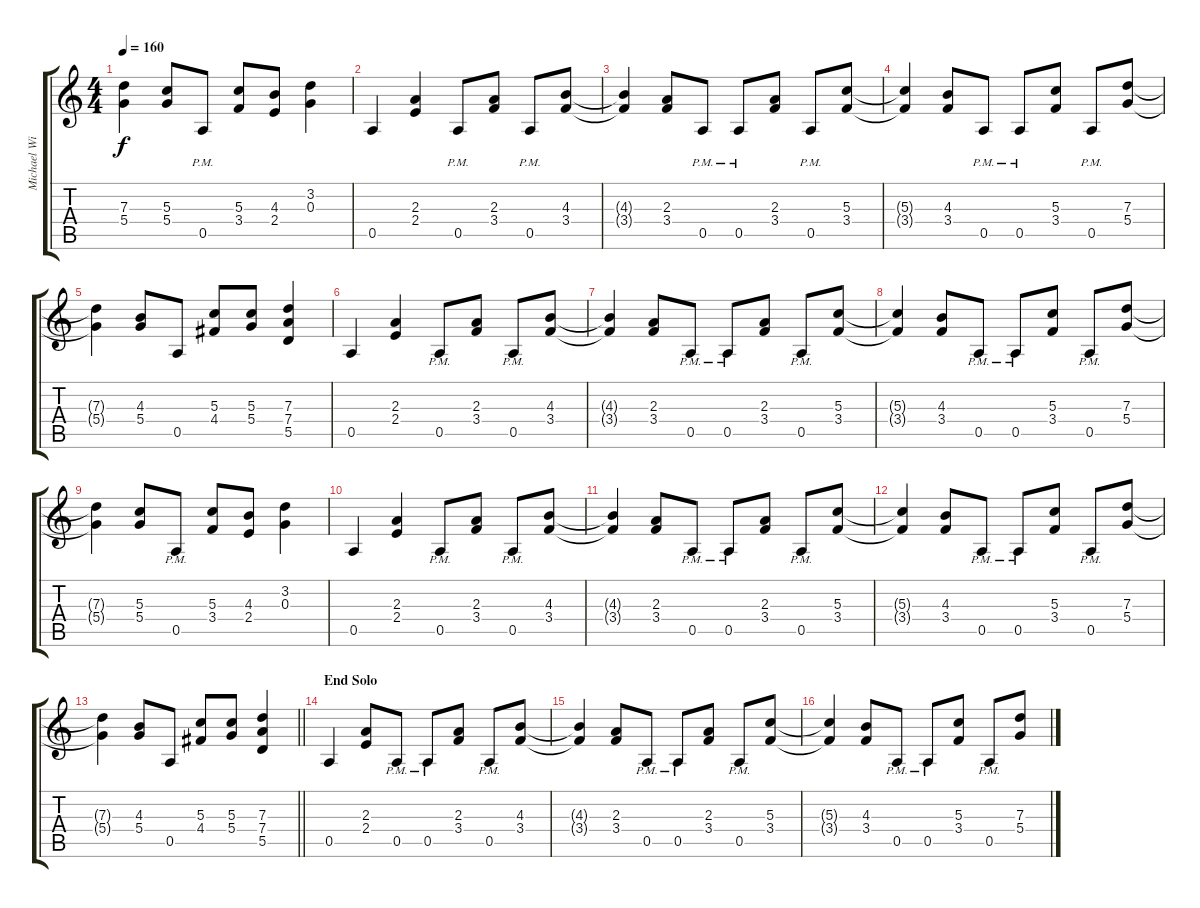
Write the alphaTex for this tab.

\track ("Michael Wilton" "Michael Wi") {instrument distortionguitar}
\staff {score tabs}
\tuning (E4 B3 G3 D3 A2 E2) {hide}
\ts (4 4)
\tempo 160
\clef g2
\ks c
(7.3{t} 5.4{t}).4{dy f} (5.3 5.4).8 0.5{pm}.8 (5.3 3.4).8 (4.3 2.4).8 (3.2 0.3).4 |
0.5.4 (2.3 2.4).4 0.5{pm}.8 (2.3 3.4).8 0.5{pm}.8 (4.3 3.4).8 |
(4.3{t} 3.4{t}).4 (2.3 3.4).8 0.5{pm}.8 0.5{pm}.8 (2.3 3.4).8 0.5{pm}.8 (5.3 3.4).8 |
(5.3{t} 3.4{t}).4 (4.3 3.4).8 0.5{pm}.8 0.5{pm}.8 (5.3 3.4).8 0.5{pm}.8 (7.3 5.4).8 |
(7.3{t} 5.4{t}).4 (4.3 5.4).8 0.5.8 (5.3 4.4).8 (5.3 5.4).8 (7.3 7.4 5.5).4 |
0.5.4 (2.3 2.4).4 0.5{pm}.8 (2.3 3.4).8 0.5{pm}.8 (4.3 3.4).8 |
(4.3{t} 3.4{t}).4 (2.3 3.4).8 0.5{pm}.8 0.5{pm}.8 (2.3 3.4).8 0.5{pm}.8 (5.3 3.4).8 |
(5.3{t} 3.4{t}).4 (4.3 3.4).8 0.5{pm}.8 0.5{pm}.8 (5.3 3.4).8 0.5{pm}.8 (7.3 5.4).8 |
(7.3{t} 5.4{t}).4 (5.3 5.4).8 0.5{pm}.8 (5.3 3.4).8 (4.3 2.4).8 (3.2 0.3).4 |
0.5.4 (2.3 2.4).4 0.5{pm}.8 (2.3 3.4).8 0.5{pm}.8 (4.3 3.4).8 |
(4.3{t} 3.4{t}).4 (2.3 3.4).8 0.5{pm}.8 0.5{pm}.8 (2.3 3.4).8 0.5{pm}.8 (5.3 3.4).8 |
(5.3{t} 3.4{t}).4 (4.3 3.4).8 0.5{pm}.8 0.5{pm}.8 (5.3 3.4).8 0.5{pm}.8 (7.3 5.4).8 |
\barLineRight lightlight
(7.3{t} 5.4{t}).4 (4.3 5.4).8 0.5.8 (5.3 4.4).8 (5.3 5.4).8 (7.3 7.4 5.5).4 |
\section ("" "End Solo")
0.5.4 (2.3 2.4).8 0.5{pm}.8 0.5{pm}.8 (2.3 3.4).8 0.5{pm}.8 (4.3 3.4).8 |
(4.3{t} 3.4{t}).4 (2.3 3.4).8 0.5{pm}.8 0.5{pm}.8 (2.3 3.4).8 0.5{pm}.8 (5.3 3.4).8 |
(5.3{t} 3.4{t}).4 (4.3 3.4).8 0.5{pm}.8 0.5{pm}.8 (5.3 3.4).8 0.5{pm}.8 (7.3 5.4).8
